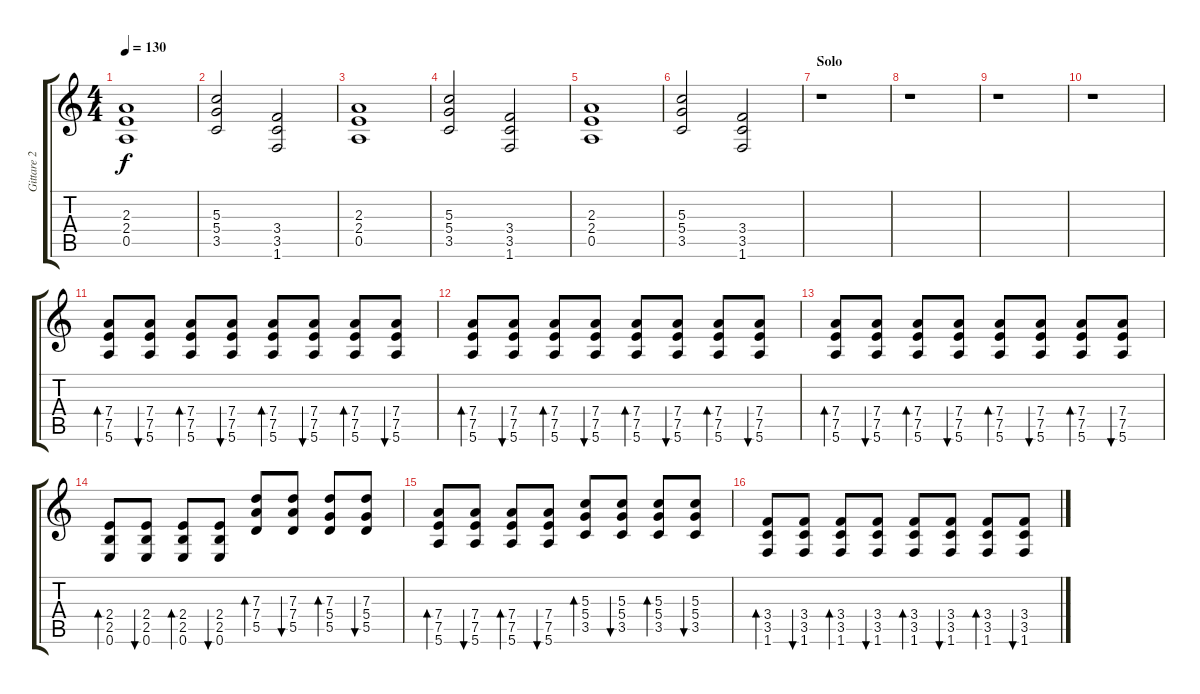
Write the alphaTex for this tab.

\track ("Gittare 2" "Gittare 2") {instrument distortionguitar}
\staff {score tabs}
\tuning (E4 B3 G3 D3 A2 E2) {hide}
\ts (4 4)
\tempo 130
\clef g2
\ks c
(2.3 2.4 0.5).1{dy f} |
(5.3 5.4 3.5).2 (3.4 3.5 1.6).2 |
(2.3 2.4 0.5).1 |
(5.3 5.4 3.5).2 (3.4 3.5 1.6).2 |
(2.3 2.4 0.5).1 |
(5.3 5.4 3.5).2 (3.4 3.5 1.6).2 |
\section ("" "Solo")
r.1 |
r.1 |
r.1 |
r.1 |
(7.4 7.5 5.6).8{bd 60 instrument electricguitarmuted} (7.4 7.5 5.6).8{bu 60} (7.4 7.5 5.6).8{bd 60} (7.4 7.5 5.6).8{bu 60} (7.4 7.5 5.6).8{bd 60} (7.4 7.5 5.6).8{bu 60} (7.4 7.5 5.6).8{bd 60} (7.4 7.5 5.6).8{bu 60} |
(7.4 7.5 5.6).8{bd 60 instrument electricguitarmuted} (7.4 7.5 5.6).8{bu 60} (7.4 7.5 5.6).8{bd 60} (7.4 7.5 5.6).8{bu 60} (7.4 7.5 5.6).8{bd 60} (7.4 7.5 5.6).8{bu 60} (7.4 7.5 5.6).8{bd 60} (7.4 7.5 5.6).8{bu 60} |
(7.4 7.5 5.6).8{bd 60 instrument electricguitarmuted} (7.4 7.5 5.6).8{bu 60} (7.4 7.5 5.6).8{bd 60} (7.4 7.5 5.6).8{bu 60} (7.4 7.5 5.6).8{bd 60} (7.4 7.5 5.6).8{bu 60} (7.4 7.5 5.6).8{bd 60} (7.4 7.5 5.6).8{bu 60} |
(2.4 2.5 0.6).8{bd 60 instrument distortionguitar} (2.4 2.5 0.6).8{bu 60} (2.4 2.5 0.6).8{bd 60} (2.4 2.5 0.6).8{bu 60} (7.3 7.4 5.5).8{bd 60} (7.3 7.4 5.5).8{bu 60} (7.3 5.4 5.5).8{bd 60} (7.3 5.4 5.5).8{bu 60} |
(7.4 7.5 5.6).8{bd 60} (7.4 7.5 5.6).8{bu 60} (7.4 7.5 5.6).8{bd 60} (7.4 7.5 5.6).8{bu 60} (5.3 5.4 3.5).8{bd 60} (5.3 5.4 3.5).8{bu 60} (5.3 5.4 3.5).8{bd 60} (5.3 5.4 3.5).8{bu 60} |
(3.4 3.5 1.6).8{bd 60} (3.4 3.5 1.6).8{bu 60} (3.4 3.5 1.6).8{bd 60} (3.4 3.5 1.6).8{bu 60} (3.4 3.5 1.6).8{bd 60} (3.4 3.5 1.6).8{bu 60} (3.4 3.5 1.6).8{bd 60} (3.4 3.5 1.6).8{bu 60}
